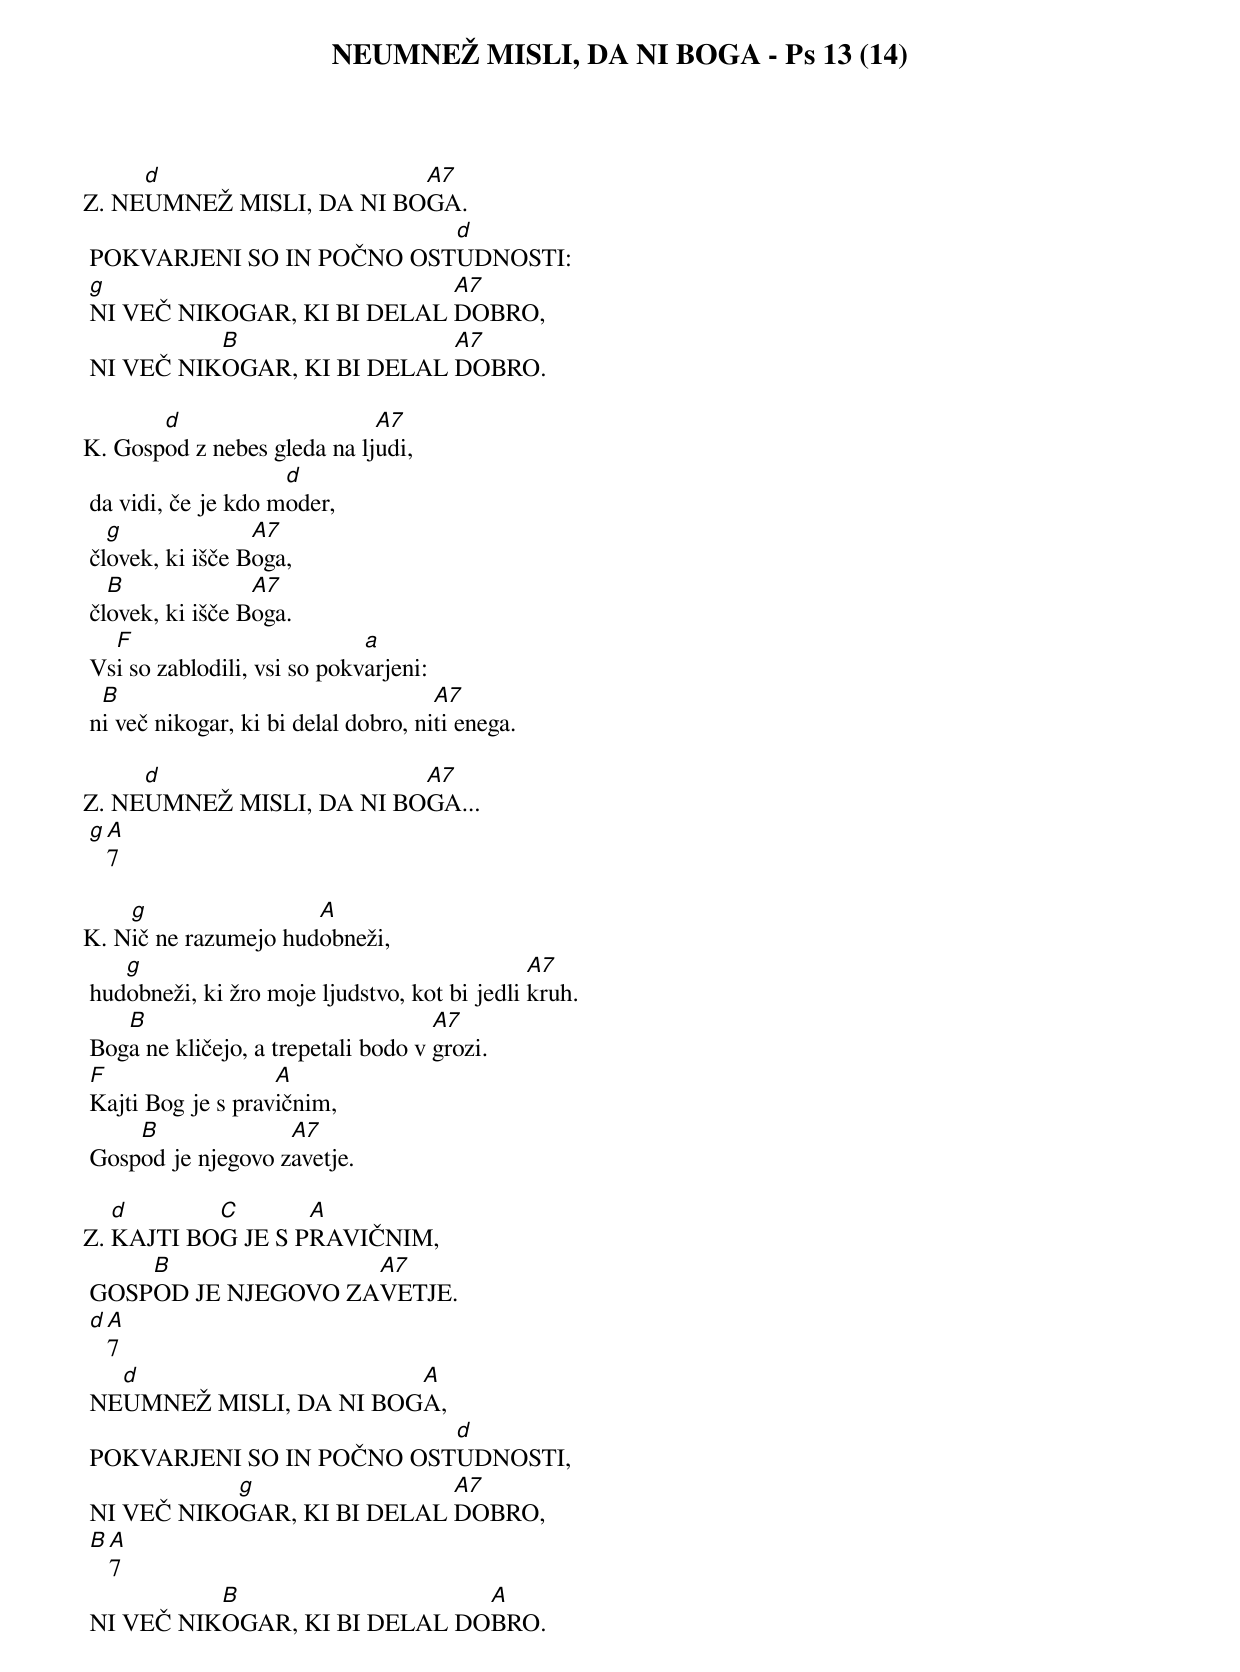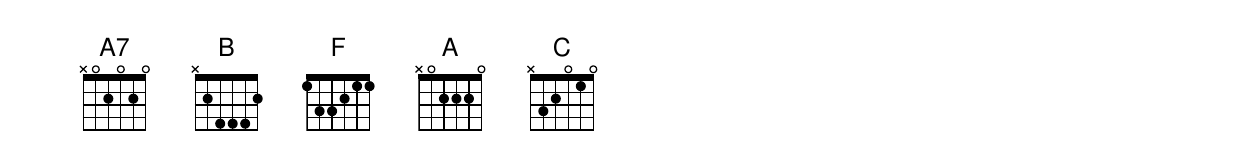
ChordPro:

{title: NEUMNEŽ MISLI, DA NI BOGA - Ps 13 (14)}

Z.	NE[d]UMNEŽ MISLI, DA NI BO[A7]GA.
	POKVARJENI SO IN POČNO OST[d]UDNOSTI:
	[g]NI VEČ NIKOGAR, KI BI DELAL [A7]DOBRO,
	NI VEČ NIK[B]OGAR, KI BI DELAL [A7]DOBRO.

K.	Gosp[d]od z nebes gleda na lj[A7]udi,
	da vidi, če je kdo m[d]oder,
	čl[g]ovek, ki išče B[A7]oga,
	čl[B]ovek, ki išče B[A7]oga.
	Vs[F]i so zablodili, vsi so pokv[a]arjeni:
	n[B]i več nikogar, ki bi delal dobro, ni[A7]ti enega.

Z.	NE[d]UMNEŽ MISLI, DA NI BO[A7]GA...
	[g][A]7

K.	N[g]ič ne razumejo hud[A]obneži,
	hud[g]obneži, ki žro moje ljudstvo, kot bi jedli [A7]kruh.
	Bog[B]a ne kličejo, a trepetali bodo v [A7]grozi.
	[F]Kajti Bog je s prav[A]ičnim,
	Gosp[B]od je njegovo z[A7]avetje.

Z.	[d]KAJTI BO[C]G JE S P[A]RAVIČNIM,
	GOSP[B]OD JE NJEGOVO ZA[A7]VETJE.
	[d][A]7
	NE[d]UMNEŽ MISLI, DA NI BOG[A]A,
	POKVARJENI SO IN POČNO OST[d]UDNOSTI,
	NI VEČ NIKO[g]GAR, KI BI DELAL [A7]DOBRO,
	[B][A]7
	NI VEČ NIK[B]OGAR, KI BI DELAL DO[A]BRO.
